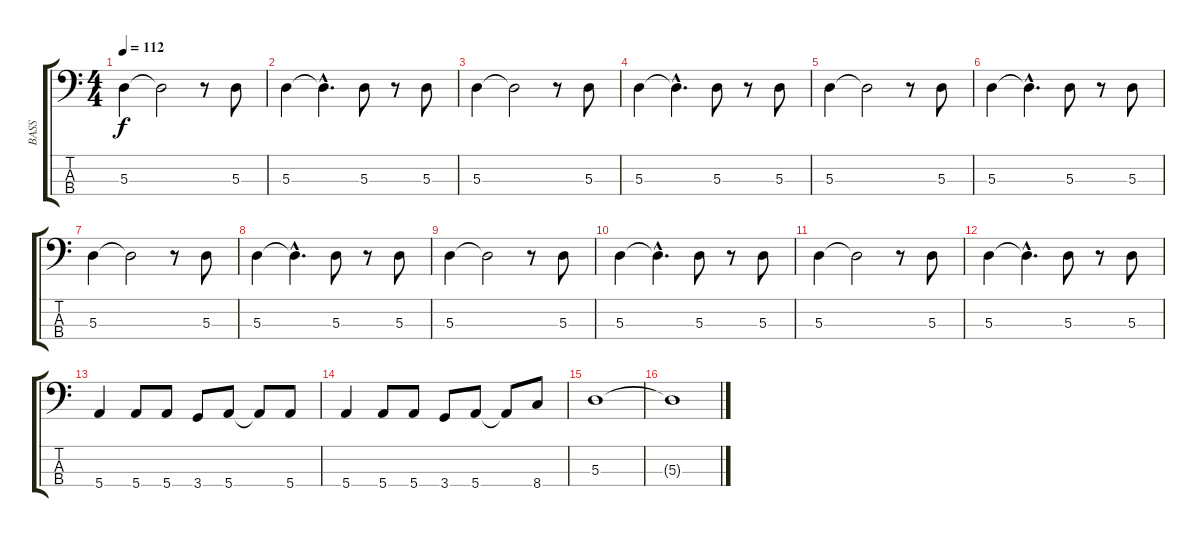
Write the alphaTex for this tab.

\track ("BASS" "BASS") {instrument electricbassfinger}
\staff {score tabs}
\tuning (G2 D2 A1 E1) {hide}
\ts (4 4)
\tempo 112
\clef f4
\ks c
5.3.4{dy f} 5.3{t}.2 r.8 5.3.8 |
5.3.4 5.3{hac t}.4{d} 5.3.8 r.8 5.3.8 |
5.3.4 5.3{t}.2 r.8 5.3.8 |
5.3.4 5.3{hac t}.4{d} 5.3.8 r.8 5.3.8 |
5.3.4 5.3{t}.2 r.8 5.3.8 |
5.3.4 5.3{hac t}.4{d} 5.3.8 r.8 5.3.8 |
5.3.4 5.3{t}.2 r.8 5.3.8 |
5.3.4 5.3{hac t}.4{d} 5.3.8 r.8 5.3.8 |
5.3.4 5.3{t}.2 r.8 5.3.8 |
5.3.4 5.3{hac t}.4{d} 5.3.8 r.8 5.3.8 |
5.3.4 5.3{t}.2 r.8 5.3.8 |
5.3.4 5.3{hac t}.4{d} 5.3.8 r.8 5.3.8 |
5.4.4 5.4.8 5.4.8 3.4.8 5.4.8 5.4{t}.8 5.4.8 |
5.4.4 5.4.8 5.4.8 3.4.8 5.4.8 5.4{t}.8 8.4.8 |
5.3.1 |
5.3{t}.1
